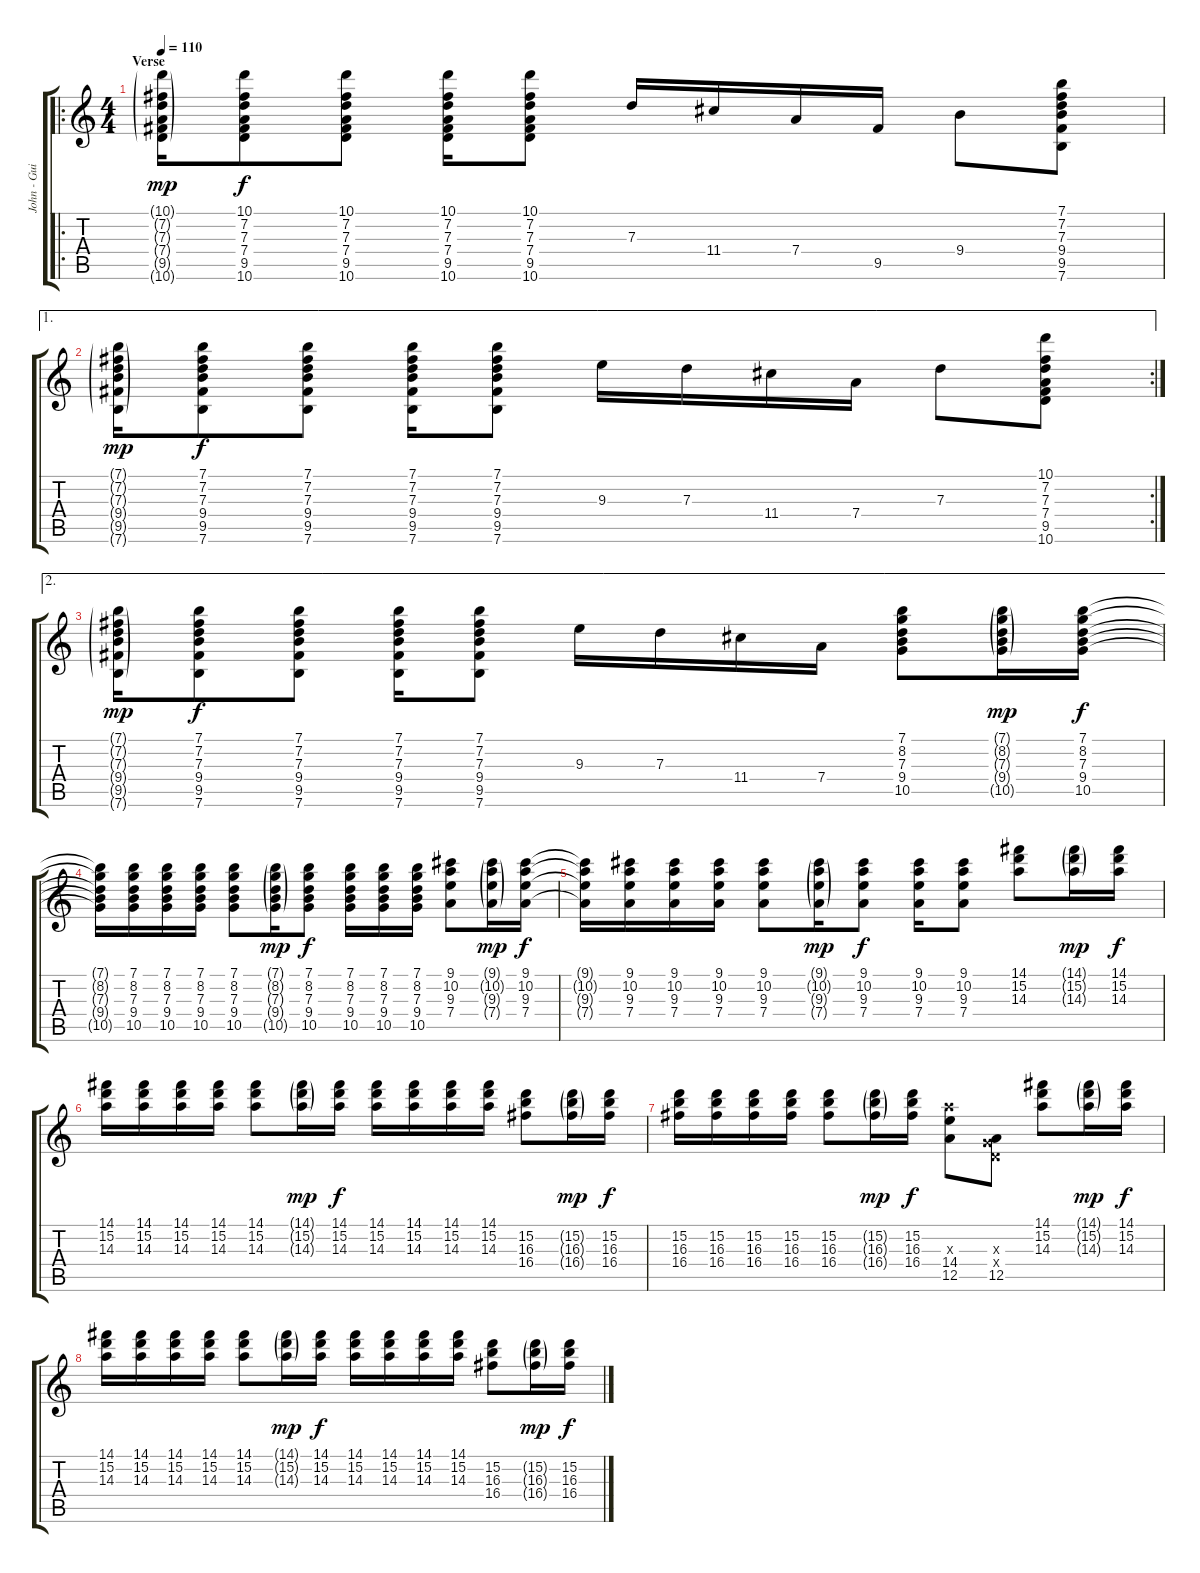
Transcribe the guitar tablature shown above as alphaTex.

\track ("John - Guitar" "John - Gui") {instrument acousticguitarsteel}
\staff {score tabs}
\tuning (E4 B3 G3 D3 A2 E2) {hide}
\ro
\ts (4 4)
\section ("" "Verse")
\tempo 110
\clef g2
\ks c
(10.1{g} 7.2{g} 7.3{g} 7.4{g} 9.5{g} 10.6{g}).16{dy mp} (10.1 7.2 7.3 7.4 9.5 10.6).8{dy f} (10.1 7.2 7.3 7.4 9.5 10.6).8 (10.1 7.2 7.3 7.4 9.5 10.6).16 (10.1 7.2 7.3 7.4 9.5 10.6).8 7.3.16 11.4.16 7.4.16 9.5.16 9.4.8 (7.1 7.2 7.3 9.4 9.5 7.6).8 |
\ae 1
\rc 2
(7.1{g} 7.2{g} 7.3{g} 9.4{g} 9.5{g} 7.6{g}).16{dy mp} (7.1 7.2 7.3 9.4 9.5 7.6).8{dy f} (7.1 7.2 7.3 9.4 9.5 7.6).8 (7.1 7.2 7.3 9.4 9.5 7.6).16 (7.1 7.2 7.3 9.4 9.5 7.6).8 9.3.16 7.3.16 11.4.16 7.4.16 7.3.8 (10.1 7.2 7.3 7.4 9.5 10.6).8 |
\ae 2
(7.1{g} 7.2{g} 7.3{g} 9.4{g} 9.5{g} 7.6{g}).16{dy mp} (7.1 7.2 7.3 9.4 9.5 7.6).8{dy f} (7.1 7.2 7.3 9.4 9.5 7.6).8 (7.1 7.2 7.3 9.4 9.5 7.6).16 (7.1 7.2 7.3 9.4 9.5 7.6).8 9.3.16 7.3.16 11.4.16 7.4.16 (7.1 8.2 7.3 9.4 10.5).8 (7.1{g} 8.2{g} 7.3{g} 9.4{g} 10.5{g}).16{dy mp} (7.1 8.2 7.3 9.4 10.5).16{dy f} |
(7.1{t} 8.2{t} 7.3{t} 9.4{t} 10.5{t}).16 (7.1 8.2 7.3 9.4 10.5).16 (7.1 8.2 7.3 9.4 10.5).16 (7.1 8.2 7.3 9.4 10.5).16 (7.1 8.2 7.3 9.4 10.5).8 (7.1{g} 8.2{g} 7.3{g} 9.4{g} 10.5{g}).16{dy mp} (7.1 8.2 7.3 9.4 10.5).8{dy f} (7.1 8.2 7.3 9.4 10.5).16 (7.1 8.2 7.3 9.4 10.5).16 (7.1 8.2 7.3 9.4 10.5).16 (9.1 10.2 9.3 7.4).8 (9.1{g} 10.2{g} 9.3{g} 7.4{g}).16{dy mp} (9.1 10.2 9.3 7.4).16{dy f} |
(9.1{t} 10.2{t} 9.3{t} 7.4{t}).16 (9.1 10.2 9.3 7.4).16 (9.1 10.2 9.3 7.4).16 (9.1 10.2 9.3 7.4).16 (9.1 10.2 9.3 7.4).8 (9.1{g} 10.2{g} 9.3{g} 7.4{g}).16{dy mp} (9.1 10.2 9.3 7.4).8{dy f} (9.1 10.2 9.3 7.4).16 (9.1 10.2 9.3 7.4).8 (14.1 15.2 14.3).8 (14.1{g} 15.2{g} 14.3{g}).16{dy mp} (14.1 15.2 14.3).16{dy f} |
(14.1 15.2 14.3).16 (14.1 15.2 14.3).16 (14.1 15.2 14.3).16 (14.1 15.2 14.3).16 (14.1 15.2 14.3).8 (14.1{g} 15.2{g} 14.3{g}).16{dy mp} (14.1 15.2 14.3).16{dy f} (14.1 15.2 14.3).16 (14.1 15.2 14.3).16 (14.1 15.2 14.3).16 (14.1 15.2 14.3).16 (15.2 16.3 16.4).8 (15.2{g} 16.3{g} 16.4{g}).16{dy mp} (15.2 16.3 16.4).16{dy f} |
(15.2 16.3 16.4).16 (15.2 16.3 16.4).16 (15.2 16.3 16.4).16 (15.2 16.3 16.4).16 (15.2 16.3 16.4).8 (15.2{g} 16.3{g} 16.4{g}).16{dy mp} (15.2 16.3 16.4).16{dy f} (14.3{x} 14.4 12.5).8 (0.3{x} 0.4{x} 12.5).8 (14.1 15.2 14.3).8 (14.1{g} 15.2{g} 14.3{g}).16{dy mp} (14.1 15.2 14.3).16{dy f} |
(14.1 15.2 14.3).16 (14.1 15.2 14.3).16 (14.1 15.2 14.3).16 (14.1 15.2 14.3).16 (14.1 15.2 14.3).8 (14.1{g} 15.2{g} 14.3{g}).16{dy mp} (14.1 15.2 14.3).16{dy f} (14.1 15.2 14.3).16 (14.1 15.2 14.3).16 (14.1 15.2 14.3).16 (14.1 15.2 14.3).16 (15.2 16.3 16.4).8 (15.2{g} 16.3{g} 16.4{g}).16{dy mp} (15.2 16.3 16.4).16{dy f}
